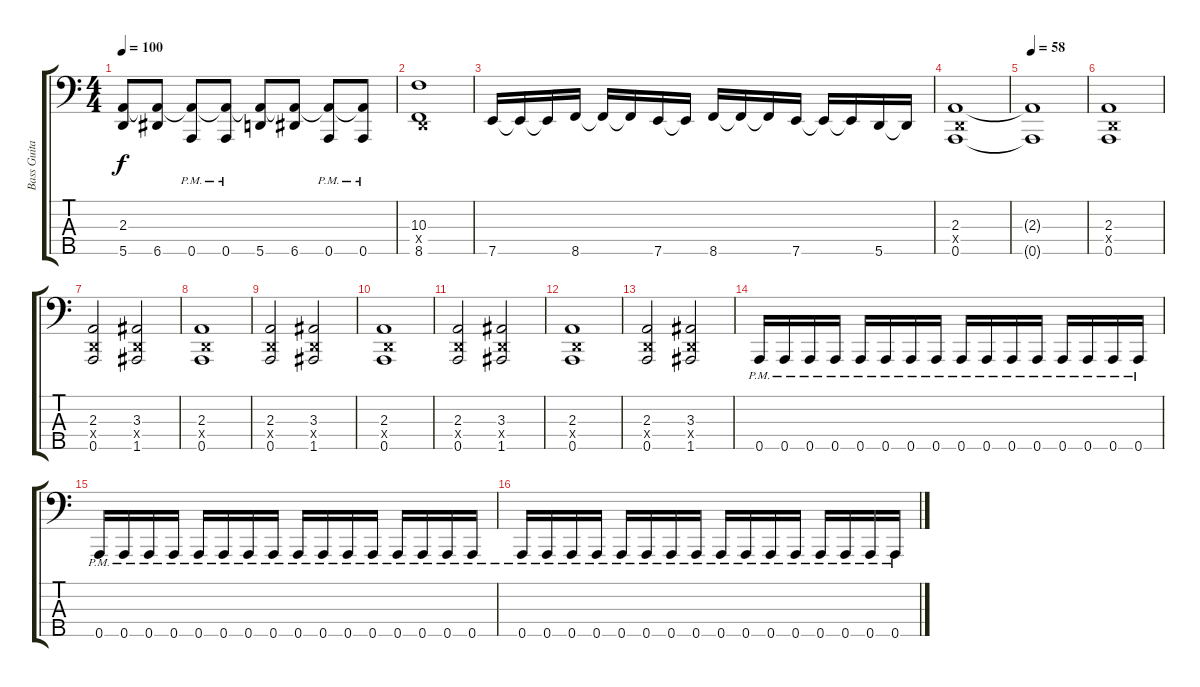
\track ("Bass Guitar - Jon Vesano" "Bass Guita") {instrument electricbasspick}
\staff {score tabs}
\tuning (F2 C2 G1 D1 A0) {hide}
\ts (4 4)
\tempo 100
\clef f4
\ks c
(2.3{t} 5.5).8{dy f} (2.3{t} 6.5).8 (2.3{t} 0.5{pm}).8 (2.3{t} 0.5{pm}).8 (2.3{t} 5.5).8 (2.3{t} 6.5).8 (2.3{t} 0.5{pm}).8 (2.3{t} 0.5{pm}).8 |
(10.3 0.4{x} 8.5).1 |
7.5.16 7.5{t}.16 7.5{t}.16 8.5.16 8.5{t}.16 8.5{t}.16 7.5.16 7.5{t}.16 8.5.16 8.5{t}.16 8.5{t}.16 7.5.16 7.5{t}.16 7.5{t}.16 5.5.16 5.5{t}.16 |
(2.3 0.4{x} 0.5).1 |
\tempo 58
(2.3{t} 0.5{t}).1 |
(2.3 0.4{x} 0.5).1 |
(2.3 0.4{x} 0.5).2 (3.3 0.4{x} 1.5).2 |
(2.3 0.4{x} 0.5).1 |
(2.3 0.4{x} 0.5).2 (3.3 0.4{x} 1.5).2 |
(2.3 0.4{x} 0.5).1 |
(2.3 0.4{x} 0.5).2 (3.3 0.4{x} 1.5).2 |
(2.3 0.4{x} 0.5).1 |
(2.3 0.4{x} 0.5).2 (3.3 0.4{x} 1.5).2 |
0.5{pm}.16 0.5{pm}.16 0.5{pm}.16 0.5{pm}.16 0.5{pm}.16 0.5{pm}.16 0.5{pm}.16 0.5{pm}.16 0.5{pm}.16 0.5{pm}.16 0.5{pm}.16 0.5{pm}.16 0.5{pm}.16 0.5{pm}.16 0.5{pm}.16 0.5{pm}.16 |
0.5{pm}.16 0.5{pm}.16 0.5{pm}.16 0.5{pm}.16 0.5{pm}.16 0.5{pm}.16 0.5{pm}.16 0.5{pm}.16 0.5{pm}.16 0.5{pm}.16 0.5{pm}.16 0.5{pm}.16 0.5{pm}.16 0.5{pm}.16 0.5{pm}.16 0.5{pm}.16 |
0.5{pm}.16 0.5{pm}.16 0.5{pm}.16 0.5{pm}.16 0.5{pm}.16 0.5{pm}.16 0.5{pm}.16 0.5{pm}.16 0.5{pm}.16 0.5{pm}.16 0.5{pm}.16 0.5{pm}.16 0.5{pm}.16 0.5{pm}.16 0.5{pm}.16 0.5{pm}.16
